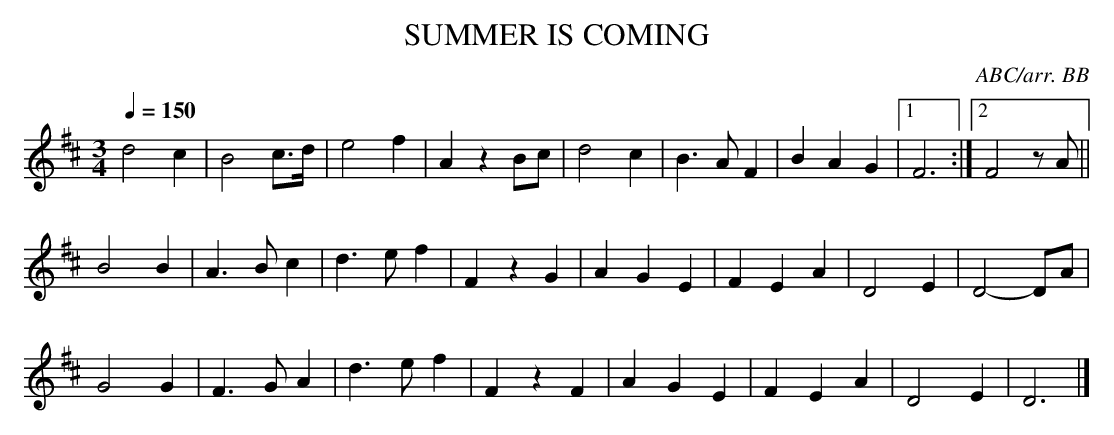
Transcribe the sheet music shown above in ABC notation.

X:1
T:SUMMER IS COMING
C:ABC/arr. BB
Q:1/4=150
L:1/8
M:3/4
K:D
d4c2|B4c>d|e4f2|A2z2Bc|d4c2|B3AF2|B2A2G2|1 F6 :|2 F4zA||
B4B2|A3Bc2|d3ef2|F2z2G2|A2G2E2|F2E2A2|D4E2|D4-DA|
G4G2|F3GA2|d3ef2|F2z2F2|A2G2E2|F2E2A2|D4E2|D6|]
